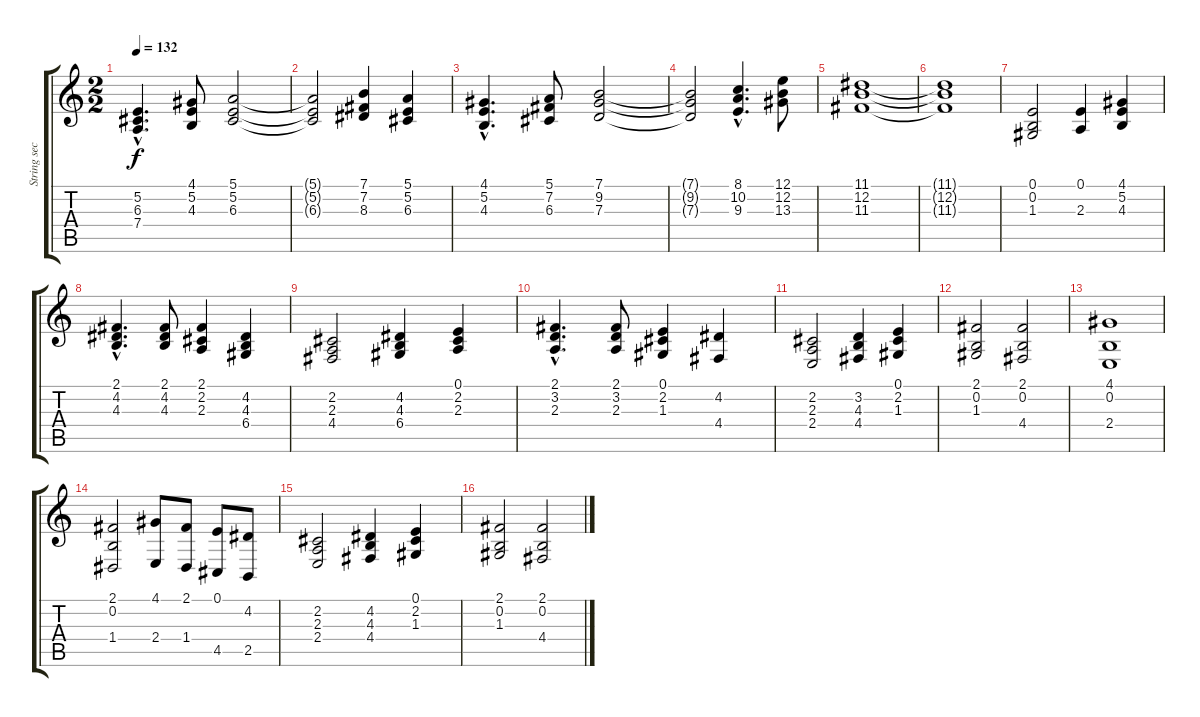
\track ("String section/piano" "String sec") {instrument stringensemble1}
\staff {score tabs}
\tuning (E4 B3 G3 D3 A2 E2) {hide}
\ts (2 2)
\tempo 132
\clef g2
\ks c
(5.2{hac} 6.3{hac} 7.4{hac}).4{d dy f} (4.1 5.2 4.3).8 (5.1 5.2 6.3).2 |
(5.1{t} 5.2{t} 6.3{t}).2 (7.1 7.2 8.3).4 (5.1 5.2 6.3).4 |
(4.1{hac} 5.2{hac} 4.3{hac}).4{d} (5.1 7.2 6.3).8 (7.1 9.2 7.3).2 |
(7.1{t} 9.2{t} 7.3{t}).2 (8.1{hac} 10.2{hac} 9.3{hac}).4{d} (12.1 12.2 13.3).8 |
(11.1 12.2 11.3).1 |
(11.1{t} 12.2{t} 11.3{t}).1 |
(0.1 0.2 1.3).2 (0.1 2.3).4 (4.1 5.2 4.3).4 |
(2.1{hac} 4.2{hac} 4.3{hac}).4{d} (2.1 4.2 4.3).8 (2.1 2.2 2.3).4 (4.2 4.3 6.4).4 |
(2.2 2.3 4.4).2 (4.2 4.3 6.4).4 (0.1 2.2 2.3).4 |
(2.1{hac} 3.2{hac} 2.3{hac}).4{d} (2.1 3.2 2.3).8 (0.1 2.2 1.3).4 (4.2 4.4).4 |
(2.2 2.3 2.4).2 (3.2 4.3 4.4).4 (0.1 2.2 1.3).4 |
(2.1 0.2 1.3).2 (2.1 0.2 4.4).2 |
(4.1 0.2 2.4).1 |
(2.1 0.2 1.4).2 (4.1 2.4).8 (2.1 1.4).8 (0.1 4.5).8 (4.2 2.5).8 |
(2.2 2.3 2.4).2 (4.2 4.3 4.4).4 (0.1 2.2 1.3).4 |
(2.1 0.2 1.3).2 (2.1 0.2 4.4).2
